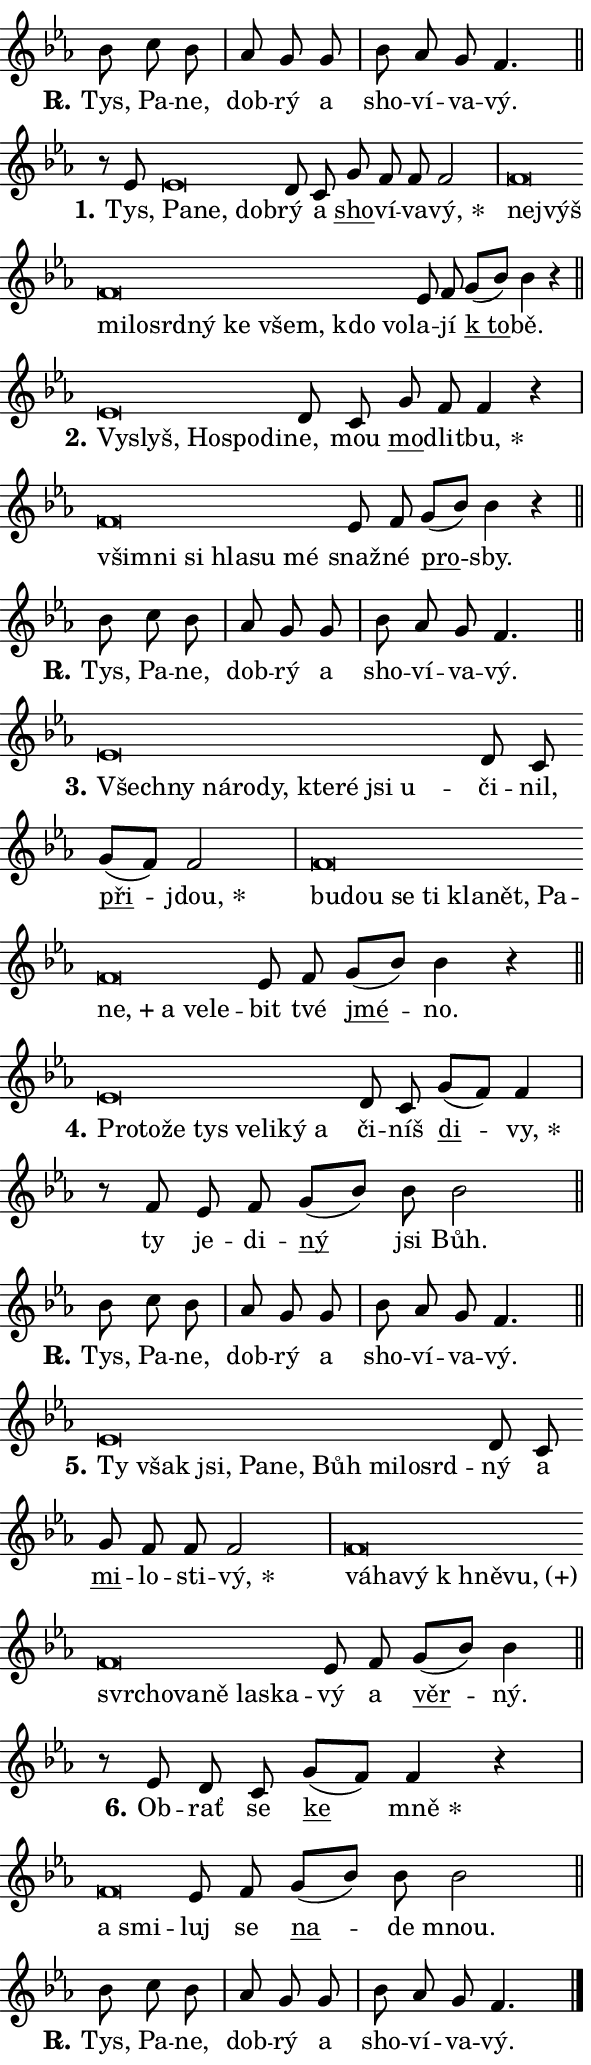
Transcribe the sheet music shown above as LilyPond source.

\version "2.24.0"
\header { tagline = "" }
\paper {
  indent = 0\cm
  top-margin = 0\cm
  right-margin = 0.13\cm % to fit lyric hyphens
  bottom-margin = 0\cm
  left-margin = 0\cm
  paper-width = 10\cm
  page-breaking = #ly:one-page-breaking
  system-system-spacing.basic-distance = #11
  score-system-spacing.basic-distance = #11
  ragged-last = ##f
}


%% Author: Thomas Morley
%% https://lists.gnu.org/archive/html/lilypond-user/2020-05/msg00002.html
#(define (line-position grob)
"Returns position of @var[grob} in current system:
   @code{'start}, if at first time-step
   @code{'end}, if at last time-step
   @code{'middle} otherwise
"
  (let* ((col (ly:item-get-column grob))
         (ln (ly:grob-object col 'left-neighbor))
         (rn (ly:grob-object col 'right-neighbor))
         (col-to-check-left (if (ly:grob? ln) ln col))
         (col-to-check-right (if (ly:grob? rn) rn col))
         (break-dir-left
           (and
             (ly:grob-property col-to-check-left 'non-musical #f)
             (ly:item-break-dir col-to-check-left)))
         (break-dir-right
           (and
             (ly:grob-property col-to-check-right 'non-musical #f)
             (ly:item-break-dir col-to-check-right))))
        (cond ((eqv? 1 break-dir-left) 'start)
              ((eqv? -1 break-dir-right) 'end)
              (else 'middle))))

#(define (tranparent-at-line-position vctor)
  (lambda (grob)
  "Relying on @code{line-position} select the relevant enry from @var{vctor}.
Used to determine transparency,"
    (case (line-position grob)
      ((end) (not (vector-ref vctor 0)))
      ((middle) (not (vector-ref vctor 1)))
      ((start) (not (vector-ref vctor 2))))))

noteHeadBreakVisibility =
#(define-music-function (break-visibility)(vector?)
"Makes @code{NoteHead}s transparent relying on @var{break-visibility}"
#{
  \override NoteHead.transparent =
    #(tranparent-at-line-position break-visibility)
#})

#(define delete-ledgers-for-transparent-note-heads
  (lambda (grob)
    "Reads whether a @code{NoteHead} is transparent.
If so this @code{NoteHead} is removed from @code{'note-heads} from
@var{grob}, which is supposed to be @code{LedgerLineSpanner}.
As a result ledgers are not printed for this @code{NoteHead}"
    (let* ((nhds-array (ly:grob-object grob 'note-heads))
           (nhds-list
             (if (ly:grob-array? nhds-array)
                 (ly:grob-array->list nhds-array)
                 '()))
           ;; Relies on the transparent-property being done before
           ;; Staff.LedgerLineSpanner.after-line-breaking is executed.
           ;; This is fragile ...
           (to-keep
             (remove
               (lambda (nhd)
                 (ly:grob-property nhd 'transparent #f))
               nhds-list)))
      ;; TODO find a better method to iterate over grob-arrays, similiar
      ;; to filter/remove etc for lists
      ;; For now rebuilt from scratch
      (set! (ly:grob-object grob 'note-heads)  '())
      (for-each
        (lambda (nhd)
          (ly:pointer-group-interface::add-grob grob 'note-heads nhd))
        to-keep))))

squashNotes = {
  \override NoteHead.X-extent = #'(-0.2 . 0.2)
  \override NoteHead.Y-extent = #'(-0.75 . 0)
  \override NoteHead.stencil =
    #(lambda (grob)
       (let ((pos (ly:grob-property grob 'staff-position)))
         (begin
           (if (< pos -7) (display "ERROR: Lower brevis then expected\n") (display ""))
           (if (<= pos -6) ly:text-interface::print ly:note-head::print))))
}
unSquashNotes = {
  \revert NoteHead.X-extent
  \revert NoteHead.Y-extent
  \revert NoteHead.stencil
}

hideNotes = \noteHeadBreakVisibility #begin-of-line-visible
unHideNotes = \noteHeadBreakVisibility #all-visible

% work-around for resetting accidentals
% https://lilypond.org/doc/v2.23/Documentation/notation/displaying-rhythms#unmetered-music
cadenzaMeasure = {
  \cadenzaOff
  \partial 1024 s1024
  \cadenzaOn
}

#(define-markup-command (accent layout props text) (markup?)
  "Underline accented syllable"
  (interpret-markup layout props
    #{\markup \override #'(offset . 4.3) \underline { #text }#}))

responsum = \markup \concat {
  "R" \hspace #-1.05 \path #0.1 #'((moveto 0 0.07) (lineto 0.9 0.8)) \hspace #0.05 "."
}

spaceSize = #0.6828661417322834 % exact space size for TeX Gyre Schola

\layout {
  \context {
    \Staff
    \remove "Time_signature_engraver"
    \override LedgerLineSpanner.after-line-breaking = #delete-ledgers-for-transparent-note-heads
  }
  \context {
    \Lyrics {
      \override LyricSpace.minimum-distance = \spaceSize
      \override LyricText.font-name = #"TeX Gyre Schola"
      \override LyricText.font-size = 1
      \override StanzaNumber.font-name = #"TeX Gyre Schola Bold"
      \override StanzaNumber.font-size = 1
    }
  }
  \context {
    \Score 
    \override NoteHead.text =
      #(lambda (grob) 
        (let ((pos (ly:grob-property grob 'staff-position)))
          #{\markup {
            \combine
              \halign #-0.55 \raise #(if (= pos -6) 0 0.5) \override #'(thickness . 2) \draw-line #'(3.2 . 0)
              \musicglyph "noteheads.sM1"
          }#}))
  }
}

% magnetic-lyrics.ily
%
%   written by
%     Jean Abou Samra <jean@abou-samra.fr>
%     Werner Lemberg <wl@gnu.org>
%
%   adapted by
%     Jiri Hon <jiri.hon@gmail.com>
%
% Version 2022-Apr-15

% https://www.mail-archive.com/lilypond-user@gnu.org/msg149350.html

#(define (Left_hyphen_pointer_engraver context)
   "Collect syllable-hyphen-syllable occurrences in lyrics and store
them in properties.  This engraver only looks to the left.  For
example, if the lyrics input is @code{foo -- bar}, it does the
following.

@itemize @bullet
@item
Set the @code{text} property of the @code{LyricHyphen} grob between
@q{foo} and @q{bar} to @code{foo}.

@item
Set the @code{left-hyphen} property of the @code{LyricText} grob with
text @q{foo} to the @code{LyricHyphen} grob between @q{foo} and
@q{bar}.
@end itemize

Use this auxiliary engraver in combination with the
@code{lyric-@/text::@/apply-@/magnetic-@/offset!} hook."
   (let ((hyphen #f)
         (text #f))
     (make-engraver
      (acknowledgers
       ((lyric-syllable-interface engraver grob source-engraver)
        (set! text grob)))
      (end-acknowledgers
       ((lyric-hyphen-interface engraver grob source-engraver)
        ;(when (not (grob::has-interface grob 'lyric-space-interface))
          (set! hyphen grob)));)
      ((stop-translation-timestep engraver)
       (when (and text hyphen)
         (ly:grob-set-object! text 'left-hyphen hyphen))
       (set! text #f)
       (set! hyphen #f)))))

#(define (lyric-text::apply-magnetic-offset! grob)
   "If the space between two syllables is less than the value in
property @code{LyricText@/.details@/.squash-threshold}, move the right
syllable to the left so that it gets concatenated with the left
syllable.

Use this function as a hook for
@code{LyricText@/.after-@/line-@/breaking} if the
@code{Left_@/hyphen_@/pointer_@/engraver} is active."
   (let ((hyphen (ly:grob-object grob 'left-hyphen #f)))
     (when hyphen
       (let ((left-text (ly:spanner-bound hyphen LEFT)))
         (when (grob::has-interface left-text 'lyric-syllable-interface)
           (let* ((common (ly:grob-common-refpoint grob left-text X))
                  (this-x-ext (ly:grob-extent grob common X))
                  (left-x-ext
                   (begin
                     ;; Trigger magnetism for left-text.
                     (ly:grob-property left-text 'after-line-breaking)
                     (ly:grob-extent left-text common X)))
                  ;; `delta` is the gap width between two syllables.
                  (delta (- (interval-start this-x-ext)
                            (interval-end left-x-ext)))
                  (details (ly:grob-property grob 'details))
                  (threshold (assoc-get 'squash-threshold details 0.2)))
             (when (< delta threshold)
               (let* (;; We have to manipulate the input text so that
                      ;; ligatures crossing syllable boundaries are not
                      ;; disabled.  For languages based on the Latin
                      ;; script this is essentially a beautification.
                      ;; However, for non-Western scripts it can be a
                      ;; necessity.
                      (lt (ly:grob-property left-text 'text))
                      (rt (ly:grob-property grob 'text))
                      (is-space (grob::has-interface hyphen 'lyric-space-interface))
                      (space (if is-space " " ""))
                      (extra-delta (if is-space spaceSize 0))
                      ;; Append new syllable.
                      (ltrt-space (if (and (string? lt) (string? rt))
                                (string-append lt space rt)
                                (make-concat-markup (list lt space rt))))
                      ;; Right-align `ltrt` to the right side.
                      (ltrt-space-markup (grob-interpret-markup
                               grob
                               (make-translate-markup
                                (cons (interval-length this-x-ext) 0)
                                (make-right-align-markup ltrt-space)))))
                 (begin
                   ;; Don't print `left-text`.
                   (ly:grob-set-property! left-text 'stencil #f)
                   ;; Set text and stencil (which holds all collected
                   ;; syllables so far) and shift it to the left.
                   (ly:grob-set-property! grob 'text ltrt-space)
                   (ly:grob-set-property! grob 'stencil ltrt-space-markup)
                   (ly:grob-translate-axis! grob (- (- delta extra-delta)) X))))))))))


#(define (lyric-hyphen::displace-bounds-first grob)
   ;; Make very sure this callback isn't triggered too early.
   (let ((left (ly:spanner-bound grob LEFT))
         (right (ly:spanner-bound grob RIGHT)))
     (ly:grob-property left 'after-line-breaking)
     (ly:grob-property right 'after-line-breaking)
     (ly:lyric-hyphen::print grob)))

squashThreshold = #0.4

\layout {
  \context {
    \Lyrics
    \consists #Left_hyphen_pointer_engraver
    \override LyricText.after-line-breaking =
      #lyric-text::apply-magnetic-offset!
    \override LyricHyphen.stencil = #lyric-hyphen::displace-bounds-first
    \override LyricText.details.squash-threshold = \squashThreshold
    \override LyricHyphen.minimum-distance = 0
    \override LyricHyphen.minimum-length = \squashThreshold
  }
}

squashText = \override LyricText.details.squash-threshold = 9999
unSquashText = \override LyricText.details.squash-threshold = \squashThreshold

leftText = \override LyricText.self-alignment-X = #LEFT
unLeftText = \revert LyricText.self-alignment-X

starOffset = #(lambda (grob) 
                (let ((x_offset (ly:self-alignment-interface::aligned-on-x-parent grob)))
                  (if (= x_offset 0) 0 (+ x_offset 1.2))))

star = #(define-music-function (syllable)(string?)
"Append star separator at the end of a syllable"
#{
  \once \override LyricText.X-offset = #starOffset
  \lyricmode { \markup {
    #syllable
    \override #'((font-name . "TeX Gyre Schola Bold")) \hspace #0.2 \lower #0.65 \larger "*"
  } }
#})

starAccent = #(define-music-function (syllable)(string?)
"Append star separator at the end of a syllable and make accent"
#{
  \once \override LyricText.X-offset = #starOffset
  \lyricmode { \markup {
    \accent #syllable
    \override #'((font-name . "TeX Gyre Schola Bold")) \hspace #0.2 \lower #0.65 \larger "*"
  } }
#})

breath = #(define-music-function (syllable)(string?)
"Append breathing indicator at the end of a syllable"
#{
  \lyricmode { \markup { #syllable "+" } }
#})

optionalBreath = #(define-music-function (syllable)(string?)
"Append optional breathing indicator at the end of a syllable"
#{
  \lyricmode { \markup { #syllable "(+)" } }
#})


\score {
    <<
        \new Voice = "melody" { \cadenzaOn \key es \major \relative { bes'8 c bes \cadenzaMeasure \bar "|" as g g \cadenzaMeasure \bar "|" bes as g f4. \cadenzaMeasure \bar "||" \break } }
        \new Lyrics \lyricsto "melody" { \lyricmode { \set stanza = \responsum
Tys, Pa -- ne, dob -- rý a sho -- ví -- va -- vý. } }
    >>
    \layout {}
}

\score {
    <<
        \new Voice = "melody" { \cadenzaOn \key es \major \relative { r8 es'8 \squashNotes es\breve*1/16 \hideNotes \breve*1/16 \breve*1/16 \bar "" \unHideNotes \unSquashNotes d8 c \bar "" g' f f f2 \cadenzaMeasure \bar "|" \squashNotes f\breve*1/16 \hideNotes \breve*1/16 \bar "" \breve*1/16 \bar "" \breve*1/16 \bar "" \breve*1/16 \bar "" \breve*1/16 \bar "" \breve*1/16 \bar "" \breve*1/16 \bar "" \breve*1/16 \breve*1/16 \bar "" \unHideNotes \unSquashNotes es8 f \bar "" g[( bes)] bes4 r \cadenzaMeasure \bar "||" \break } }
        \new Lyrics \lyricsto "melody" { \lyricmode { \set stanza = "1."
Tys, \leftText Pa -- \squashText ne, dob -- \unLeftText \unSquashText rý a \markup \accent sho -- ví -- va -- \star vý, \leftText nej -- \squashText výš mi -- lo -- srd -- ný ke všem, kdo vo -- \unLeftText \unSquashText la -- jí \markup \accent "k to" -- bě. } }
    >>
    \layout {}
}

\score {
    <<
        \new Voice = "melody" { \cadenzaOn \key es \major \relative { \squashNotes es'\breve*1/16 \hideNotes \breve*1/16 \bar "" \breve*1/16 \bar "" \breve*1/16 \breve*1/16 \bar "" \unHideNotes \unSquashNotes d8 c \bar "" g' f f4 r \cadenzaMeasure \bar "|" \squashNotes f\breve*1/16 \hideNotes \breve*1/16 \bar "" \breve*1/16 \bar "" \breve*1/16 \bar "" \breve*1/16 \breve*1/16 \bar "" \unHideNotes \unSquashNotes es8 f \bar "" g[( bes)] bes4 r \cadenzaMeasure \bar "||" \break } }
        \new Lyrics \lyricsto "melody" { \lyricmode { \set stanza = "2."
\leftText Vy -- \squashText slyš, Ho -- spo -- di -- \unLeftText \unSquashText ne, mou \markup \accent mo -- dlit -- \star bu, \leftText všim -- \squashText ni si hla -- su mé \unLeftText \unSquashText snaž -- né \markup \accent pro -- sby. } }
    >>
    \layout {}
}

\score {
    <<
        \new Voice = "melody" { \cadenzaOn \key es \major \relative { bes'8 c bes \cadenzaMeasure \bar "|" as g g \cadenzaMeasure \bar "|" bes as g f4. \cadenzaMeasure \bar "||" \break } }
        \new Lyrics \lyricsto "melody" { \lyricmode { \set stanza = \responsum
Tys, Pa -- ne, dob -- rý a sho -- ví -- va -- vý. } }
    >>
    \layout {}
}

\score {
    <<
        \new Voice = "melody" { \cadenzaOn \key es \major \relative { \squashNotes es'\breve*1/16 \hideNotes \breve*1/16 \bar "" \breve*1/16 \bar "" \breve*1/16 \bar "" \breve*1/16 \bar "" \breve*1/16 \bar "" \breve*1/16 \bar "" \breve*1/16 \breve*1/16 \bar "" \unHideNotes \unSquashNotes d8 c \bar "" g'[( f)] f2 \cadenzaMeasure \bar "|" \squashNotes f\breve*1/16 \hideNotes \breve*1/16 \bar "" \breve*1/16 \bar "" \breve*1/16 \bar "" \breve*1/16 \bar "" \breve*1/16 \bar "" \breve*1/16 \bar "" \breve*1/16 \bar "" \breve*1/16 \bar "" \breve*1/16 \breve*1/16 \bar "" \unHideNotes \unSquashNotes es8 f \bar "" g[( bes)] bes4 r \cadenzaMeasure \bar "||" \break } }
        \new Lyrics \lyricsto "melody" { \lyricmode { \set stanza = "3."
\leftText Všech -- \squashText ny ná -- ro -- dy, kte -- ré jsi u -- \unLeftText \unSquashText či -- nil, \markup \accent při -- \star jdou, \leftText bu -- \squashText dou se ti kla -- nět, Pa -- \breath "ne," a ve -- le -- \unLeftText \unSquashText bit tvé \markup \accent jmé -- no. } }
    >>
    \layout {}
}

\score {
    <<
        \new Voice = "melody" { \cadenzaOn \key es \major \relative { \squashNotes es'\breve*1/16 \hideNotes \breve*1/16 \bar "" \breve*1/16 \bar "" \breve*1/16 \bar "" \breve*1/16 \bar "" \breve*1/16 \bar "" \breve*1/16 \breve*1/16 \bar "" \unHideNotes \unSquashNotes d8 c \bar "" g'[( f)] f4 \cadenzaMeasure \bar "|" r8 f8 es8 f \bar "" g[( bes)] bes bes2 \cadenzaMeasure \bar "||" \break } }
        \new Lyrics \lyricsto "melody" { \lyricmode { \set stanza = "4."
\leftText Pro -- \squashText to -- že tys ve -- li -- ký a \unLeftText \unSquashText či -- níš \markup \accent di -- \star vy, ty je -- di -- \markup \accent ný jsi Bůh. } }
    >>
    \layout {}
}

\score {
    <<
        \new Voice = "melody" { \cadenzaOn \key es \major \relative { bes'8 c bes \cadenzaMeasure \bar "|" as g g \cadenzaMeasure \bar "|" bes as g f4. \cadenzaMeasure \bar "||" \break } }
        \new Lyrics \lyricsto "melody" { \lyricmode { \set stanza = \responsum
Tys, Pa -- ne, dob -- rý a sho -- ví -- va -- vý. } }
    >>
    \layout {}
}

\score {
    <<
        \new Voice = "melody" { \cadenzaOn \key es \major \relative { \squashNotes es'\breve*1/16 \hideNotes \breve*1/16 \bar "" \breve*1/16 \bar "" \breve*1/16 \bar "" \breve*1/16 \bar "" \breve*1/16 \bar "" \breve*1/16 \bar "" \breve*1/16 \breve*1/16 \bar "" \unHideNotes \unSquashNotes d8 c \bar "" g' f f f2 \cadenzaMeasure \bar "|" \squashNotes f\breve*1/16 \hideNotes \breve*1/16 \bar "" \breve*1/16 \bar "" \breve*1/16 \bar "" \breve*1/16 \bar "" \breve*1/16 \bar "" \breve*1/16 \bar "" \breve*1/16 \bar "" \breve*1/16 \bar "" \breve*1/16 \breve*1/16 \bar "" \unHideNotes \unSquashNotes es8 f \bar "" g[( bes)] bes4 \cadenzaMeasure \bar "||" \break } }
        \new Lyrics \lyricsto "melody" { \lyricmode { \set stanza = "5."
\leftText Ty \squashText však jsi, Pa -- ne, Bůh mi -- lo -- srd -- \unLeftText \unSquashText ný a \markup \accent mi -- lo -- sti -- \star vý, \leftText vá -- \squashText ha -- vý "k hně" -- \optionalBreath vu, svr -- cho -- va -- ně la -- ska -- \unLeftText \unSquashText vý a \markup \accent věr -- ný. } }
    >>
    \layout {}
}

\score {
    <<
        \new Voice = "melody" { \cadenzaOn \key es \major \relative { r8 es' d8 c \bar "" g'[( f)] f4 r \cadenzaMeasure \bar "|" \squashNotes f\breve*1/16 \hideNotes \breve*1/16 \bar "" \unHideNotes \unSquashNotes es8 f \bar "" g[( bes)] bes bes2 \cadenzaMeasure \bar "||" \break } }
        \new Lyrics \lyricsto "melody" { \lyricmode { \set stanza = "6."
Ob -- rať se \markup \accent ke \star mně \leftText a \squashText smi -- \unLeftText \unSquashText luj se \markup \accent na -- de mnou. } }
    >>
    \layout {}
}

\score {
    <<
        \new Voice = "melody" { \cadenzaOn \key es \major \relative { bes'8 c bes \cadenzaMeasure \bar "|" as g g \cadenzaMeasure \bar "|" bes as g f4. \cadenzaMeasure \bar "||" \break } \bar "|." }
        \new Lyrics \lyricsto "melody" { \lyricmode { \set stanza = \responsum
Tys, Pa -- ne, dob -- rý a sho -- ví -- va -- vý. } }
    >>
    \layout {}
}
